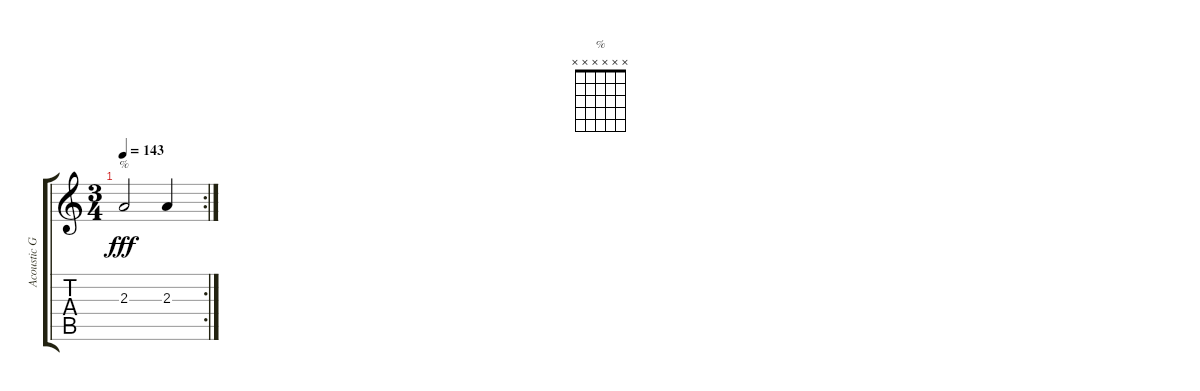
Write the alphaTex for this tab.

\track ("Acoustic Grand Piano" "Acoustic G") {instrument acousticguitarnylon}
\staff {score tabs}
\tuning (E4 B3 G3 D3 A2 E2) {hide}
\chord ("%" x x x x x x)
\rc 2
\ts (3 4)
\tempo 143
\clef g2
\ks c
2.3.2{ch "%" dy fff} 2.3.4
